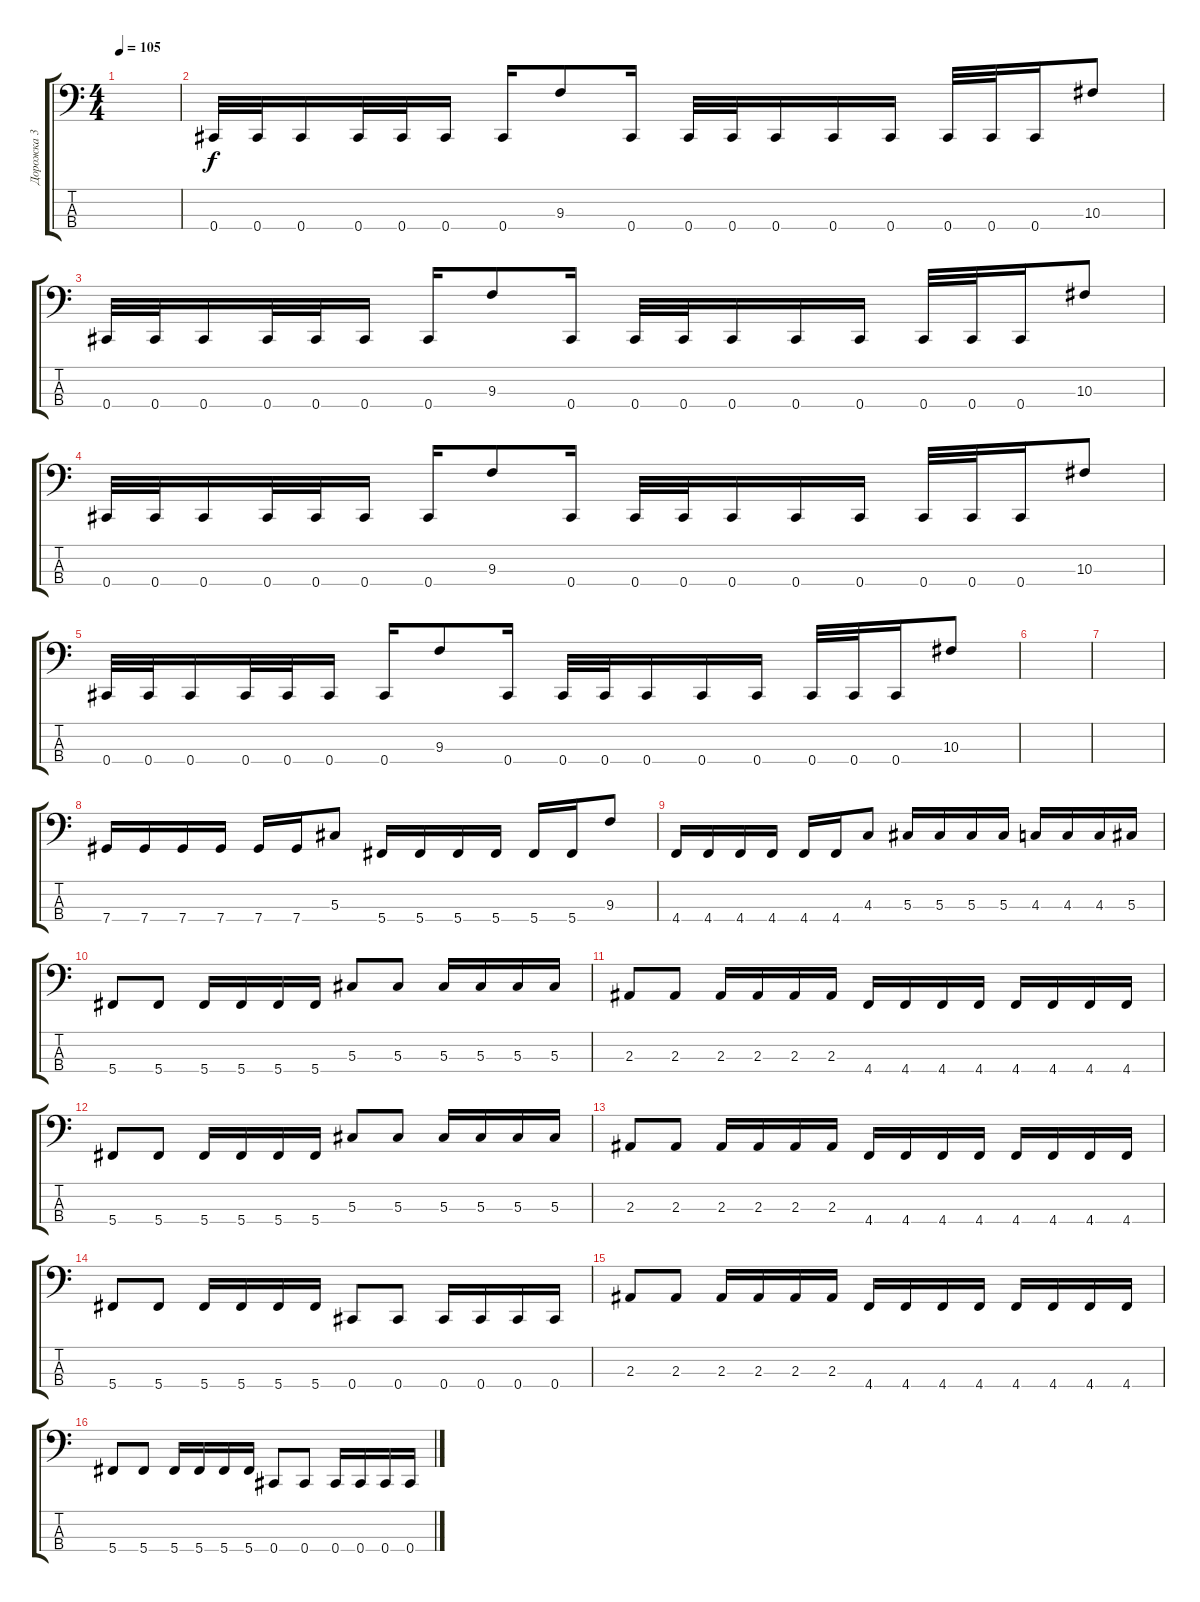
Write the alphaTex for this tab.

\track ("Дорожка 3" "Дорожка 3") {instrument electricbasspick}
\staff {score tabs}
\tuning (Gb2 Db2 Ab1 Db1) {hide}
\ts (4 4)
\tempo 105
\clef f4
\ks c
|
0.4.32 0.4.32 0.4.16 0.4.32 0.4.32 0.4.16 0.4.16 9.3.8 0.4.16 0.4.32 0.4.32 0.4.16 0.4.16 0.4.16 0.4.32 0.4.32 0.4.16 10.3.8 |
0.4.32 0.4.32 0.4.16 0.4.32 0.4.32 0.4.16 0.4.16 9.3.8 0.4.16 0.4.32 0.4.32 0.4.16 0.4.16 0.4.16 0.4.32 0.4.32 0.4.16 10.3.8 |
0.4.32 0.4.32 0.4.16 0.4.32 0.4.32 0.4.16 0.4.16 9.3.8 0.4.16 0.4.32 0.4.32 0.4.16 0.4.16 0.4.16 0.4.32 0.4.32 0.4.16 10.3.8 |
0.4.32 0.4.32 0.4.16 0.4.32 0.4.32 0.4.16 0.4.16 9.3.8 0.4.16 0.4.32 0.4.32 0.4.16 0.4.16 0.4.16 0.4.32 0.4.32 0.4.16 10.3.8 |
|
|
7.4.16 7.4.16 7.4.16 7.4.16 7.4.16 7.4.16 5.3.8 5.4.16 5.4.16 5.4.16 5.4.16 5.4.16 5.4.16 9.3.8 |
4.4.16 4.4.16 4.4.16 4.4.16 4.4.16 4.4.16 4.3.8 5.3.16 5.3.16 5.3.16 5.3.16 4.3.16 4.3.16 4.3.16 5.3.16 |
5.4.8 5.4.8 5.4.16 5.4.16 5.4.16 5.4.16 5.3.8 5.3.8 5.3.16 5.3.16 5.3.16 5.3.16 |
2.3.8 2.3.8 2.3.16 2.3.16 2.3.16 2.3.16 4.4.16 4.4.16 4.4.16 4.4.16 4.4.16 4.4.16 4.4.16 4.4.16 |
5.4.8 5.4.8 5.4.16 5.4.16 5.4.16 5.4.16 5.3.8 5.3.8 5.3.16 5.3.16 5.3.16 5.3.16 |
2.3.8 2.3.8 2.3.16 2.3.16 2.3.16 2.3.16 4.4.16 4.4.16 4.4.16 4.4.16 4.4.16 4.4.16 4.4.16 4.4.16 |
5.4.8 5.4.8 5.4.16 5.4.16 5.4.16 5.4.16 0.4.8 0.4.8 0.4.16 0.4.16 0.4.16 0.4.16 |
2.3.8 2.3.8 2.3.16 2.3.16 2.3.16 2.3.16 4.4.16 4.4.16 4.4.16 4.4.16 4.4.16 4.4.16 4.4.16 4.4.16 |
5.4.8 5.4.8 5.4.16 5.4.16 5.4.16 5.4.16 0.4.8 0.4.8 0.4.16 0.4.16 0.4.16 0.4.16
